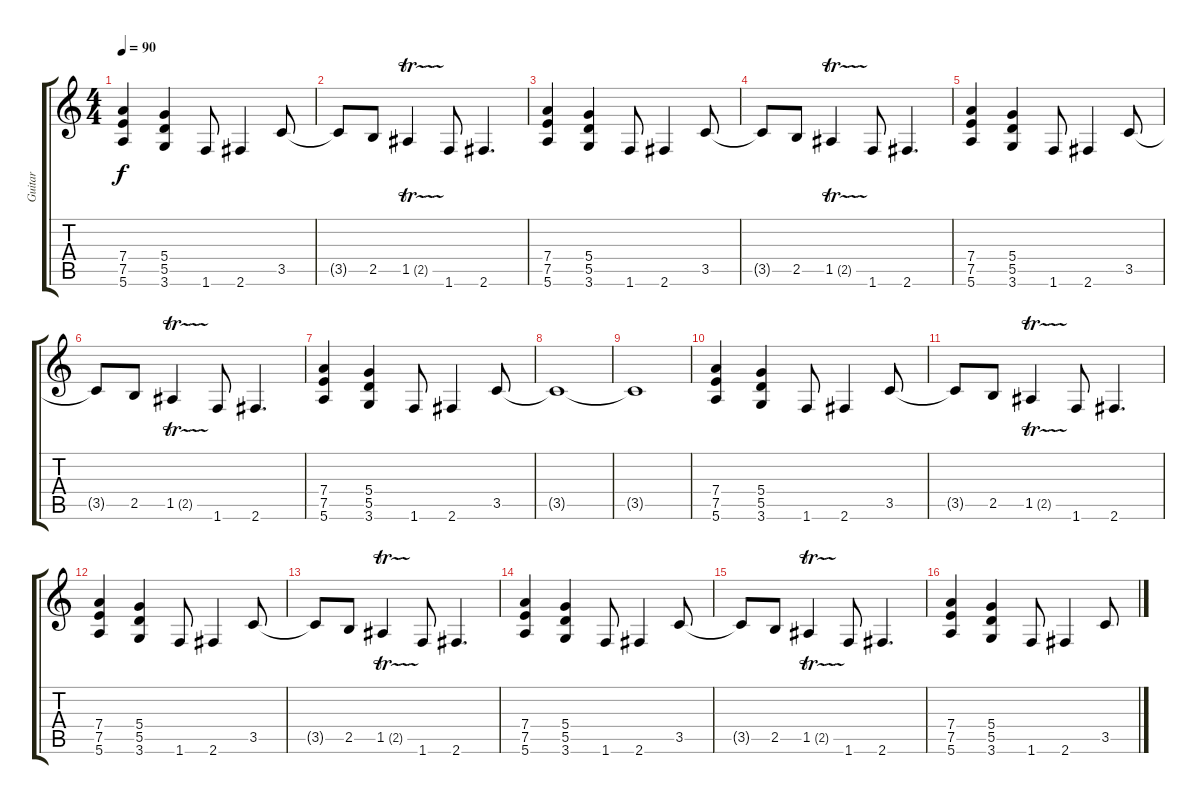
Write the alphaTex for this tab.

\track ("Guitar" "Guitar") {instrument distortionguitar}
\staff {score tabs}
\tuning (E4 B3 G3 D3 A2 E2) {hide}
\ts (4 4)
\tempo 90
\clef g2
\ks c
(7.4 7.5 5.6).4{dy f} (5.4 5.5 3.6).4 1.6.8 2.6.4 3.5.8 |
3.5{t}.8 2.5.8 1.5{tr (2 32)}.4 1.6.8 2.6.4{d} |
(7.4 7.5 5.6).4 (5.4 5.5 3.6).4 1.6.8 2.6.4 3.5.8 |
3.5{t}.8 2.5.8 1.5{tr (2 32)}.4 1.6.8 2.6.4{d} |
(7.4 7.5 5.6).4 (5.4 5.5 3.6).4 1.6.8 2.6.4 3.5.8 |
3.5{t}.8 2.5.8 1.5{tr (2 32)}.4 1.6.8 2.6.4{d} |
(7.4 7.5 5.6).4 (5.4 5.5 3.6).4 1.6.8 2.6.4 3.5.8 |
3.5{t}.1 |
3.5{t}.1 |
(7.4 7.5 5.6).4 (5.4 5.5 3.6).4 1.6.8 2.6.4 3.5.8 |
3.5{t}.8 2.5.8 1.5{tr (2 32)}.4 1.6.8 2.6.4{d} |
(7.4 7.5 5.6).4 (5.4 5.5 3.6).4 1.6.8 2.6.4 3.5.8 |
3.5{t}.8 2.5.8 1.5{tr (2 32)}.4 1.6.8 2.6.4{d} |
(7.4 7.5 5.6).4 (5.4 5.5 3.6).4 1.6.8 2.6.4 3.5.8 |
3.5{t}.8 2.5.8 1.5{tr (2 32)}.4 1.6.8 2.6.4{d} |
(7.4 7.5 5.6).4 (5.4 5.5 3.6).4 1.6.8 2.6.4 3.5.8
